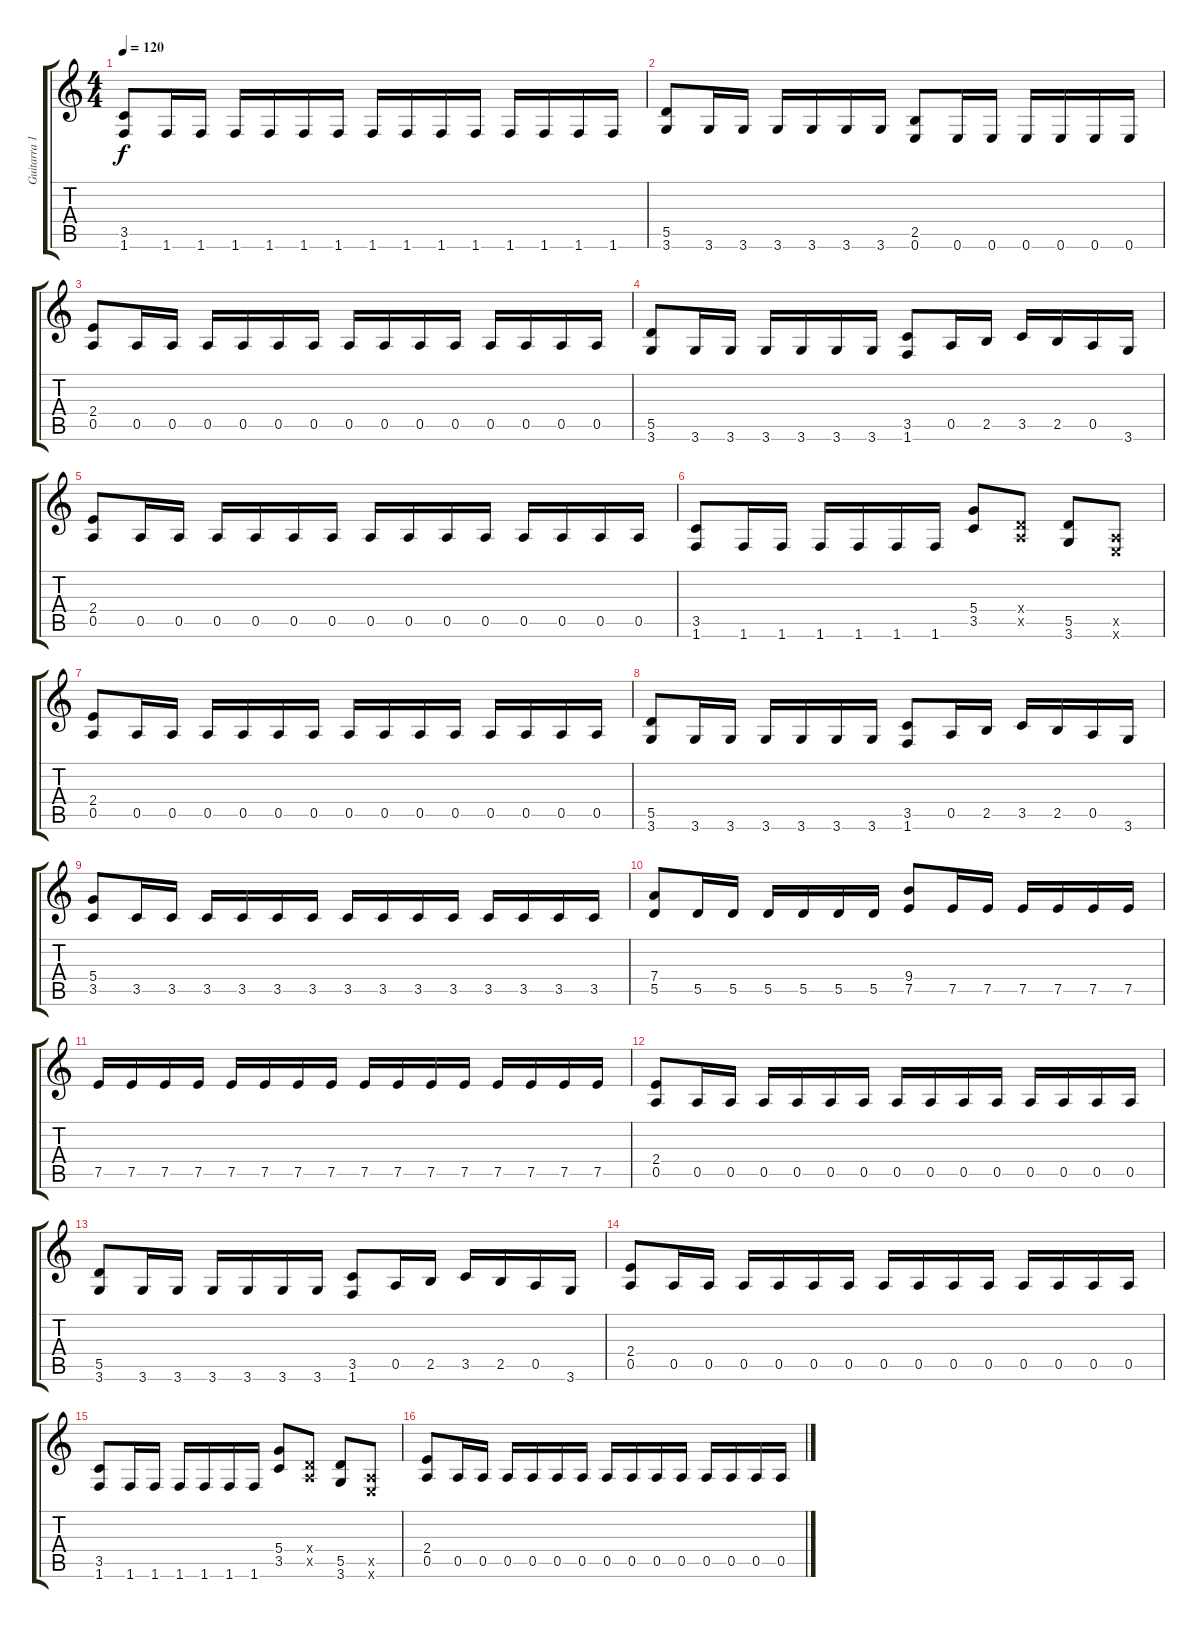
\track ("Guitarra 1" "Guitarra 1") {instrument distortionguitar}
\staff {score tabs}
\tuning (E4 B3 G3 D3 A2 E2) {hide}
\ts (4 4)
\tempo 120
\clef g2
\ks c
(3.5 1.6).8{dy f} 1.6.16 1.6.16 1.6.16 1.6.16 1.6.16 1.6.16 1.6.16 1.6.16 1.6.16 1.6.16 1.6.16 1.6.16 1.6.16 1.6.16 |
(5.5 3.6).8 3.6.16 3.6.16 3.6.16 3.6.16 3.6.16 3.6.16 (2.5 0.6).8 0.6.16 0.6.16 0.6.16 0.6.16 0.6.16 0.6.16 |
(2.4 0.5).8 0.5.16 0.5.16 0.5.16 0.5.16 0.5.16 0.5.16 0.5.16 0.5.16 0.5.16 0.5.16 0.5.16 0.5.16 0.5.16 0.5.16 |
(5.5 3.6).8 3.6.16 3.6.16 3.6.16 3.6.16 3.6.16 3.6.16 (3.5 1.6).8 0.5.16 2.5.16 3.5.16 2.5.16 0.5.16 3.6.16 |
(2.4 0.5).8 0.5.16 0.5.16 0.5.16 0.5.16 0.5.16 0.5.16 0.5.16 0.5.16 0.5.16 0.5.16 0.5.16 0.5.16 0.5.16 0.5.16 |
(3.5 1.6).8 1.6.16 1.6.16 1.6.16 1.6.16 1.6.16 1.6.16 (5.4 3.5).8 (0.4{x} 0.5{x}).8 (5.5 3.6).8 (0.5{x} 0.6{x}).8 |
(2.4 0.5).8 0.5.16 0.5.16 0.5.16 0.5.16 0.5.16 0.5.16 0.5.16 0.5.16 0.5.16 0.5.16 0.5.16 0.5.16 0.5.16 0.5.16 |
(5.5 3.6).8 3.6.16 3.6.16 3.6.16 3.6.16 3.6.16 3.6.16 (3.5 1.6).8 0.5.16 2.5.16 3.5.16 2.5.16 0.5.16 3.6.16 |
(5.4 3.5).8 3.5.16 3.5.16 3.5.16 3.5.16 3.5.16 3.5.16 3.5.16 3.5.16 3.5.16 3.5.16 3.5.16 3.5.16 3.5.16 3.5.16 |
(7.4 5.5).8 5.5.16 5.5.16 5.5.16 5.5.16 5.5.16 5.5.16 (9.4 7.5).8 7.5.16 7.5.16 7.5.16 7.5.16 7.5.16 7.5.16 |
7.5.16 7.5.16 7.5.16 7.5.16 7.5.16 7.5.16 7.5.16 7.5.16 7.5.16 7.5.16 7.5.16 7.5.16 7.5.16 7.5.16 7.5.16 7.5.16 |
(2.4 0.5).8 0.5.16 0.5.16 0.5.16 0.5.16 0.5.16 0.5.16 0.5.16 0.5.16 0.5.16 0.5.16 0.5.16 0.5.16 0.5.16 0.5.16 |
(5.5 3.6).8 3.6.16 3.6.16 3.6.16 3.6.16 3.6.16 3.6.16 (3.5 1.6).8 0.5.16 2.5.16 3.5.16 2.5.16 0.5.16 3.6.16 |
(2.4 0.5).8 0.5.16 0.5.16 0.5.16 0.5.16 0.5.16 0.5.16 0.5.16 0.5.16 0.5.16 0.5.16 0.5.16 0.5.16 0.5.16 0.5.16 |
(3.5 1.6).8 1.6.16 1.6.16 1.6.16 1.6.16 1.6.16 1.6.16 (5.4 3.5).8 (0.4{x} 0.5{x}).8 (5.5 3.6).8 (0.5{x} 0.6{x}).8 |
(2.4 0.5).8 0.5.16 0.5.16 0.5.16 0.5.16 0.5.16 0.5.16 0.5.16 0.5.16 0.5.16 0.5.16 0.5.16 0.5.16 0.5.16 0.5.16
